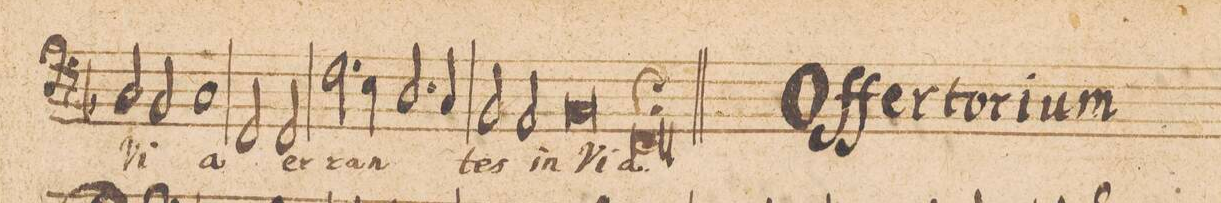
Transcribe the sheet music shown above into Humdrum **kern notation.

**kern	**text	**text
*I"BASSVS.	*	*
*clefF4	*	*
*k[b-]	*	*
*met(C|)	*	*
*M2/1	*	*
2C/	Vi-	-ra-
2BB-/	.	.
1C	-a	.
=27-	=27-	=27-
2FF/	.	-ta
*	*	*Xij
2FF/	er-	.
2.F\	-ran-	.
4E\	.	.
=28-	=28-	=28-
2.D/	.	.
4C/	.	.
2BB-/	-tes	.
2AA/	in	.
=29-	=29-	=29-
0BB-	Vi-	.
=30-	=30-	=30-
0FF;>	-a.	.
==	==	==
*-	*-	*-
